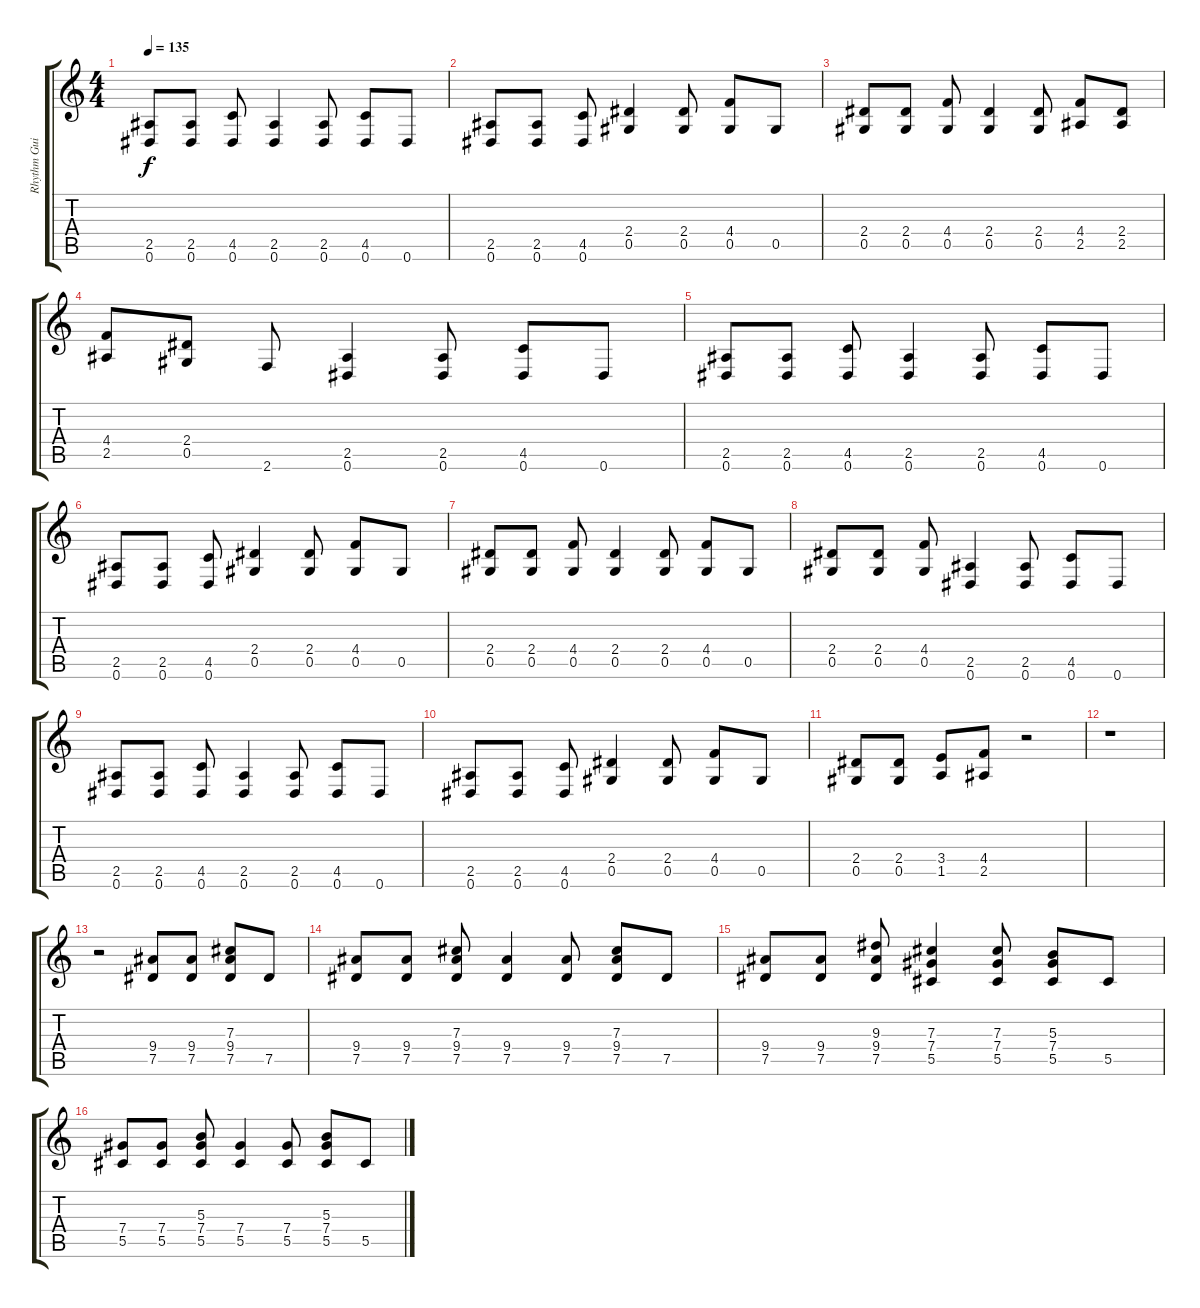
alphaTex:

\track ("Rhythm Guitar" "Rhythm Gui") {instrument acousticguitarsteel}
\staff {score tabs}
\tuning (Eb4 Bb3 Gb3 Db3 Ab2 Eb2) {hide}
\ts (4 4)
\tempo 135
\clef g2
\ks c
(2.5 0.6).8{dy f} (2.5 0.6).8 (4.5 0.6).8 (2.5 0.6).4 (2.5 0.6).8 (4.5 0.6).8 0.6.8 |
(2.5 0.6).8 (2.5 0.6).8 (4.5 0.6).8 (2.4 0.5).4 (2.4 0.5).8 (4.4 0.5).8 0.5.8 |
(2.4 0.5).8 (2.4 0.5).8 (4.4 0.5).8 (2.4 0.5).4 (2.4 0.5).8 (4.4 2.5).8 (2.4 2.5).8 |
(4.4 2.5).8 (2.4 0.5).8 2.6.8 (2.5 0.6).4 (2.5 0.6).8 (4.5 0.6).8 0.6.8 |
(2.5 0.6).8 (2.5 0.6).8 (4.5 0.6).8 (2.5 0.6).4 (2.5 0.6).8 (4.5 0.6).8 0.6.8 |
(2.5 0.6).8 (2.5 0.6).8 (4.5 0.6).8 (2.4 0.5).4 (2.4 0.5).8 (4.4 0.5).8 0.5.8 |
(2.4 0.5).8 (2.4 0.5).8 (4.4 0.5).8 (2.4 0.5).4 (2.4 0.5).8 (4.4 0.5).8 0.5.8 |
(2.4 0.5).8 (2.4 0.5).8 (4.4 0.5).8 (2.5 0.6).4 (2.5 0.6).8 (4.5 0.6).8 0.6.8 |
(2.5 0.6).8 (2.5 0.6).8 (4.5 0.6).8 (2.5 0.6).4 (2.5 0.6).8 (4.5 0.6).8 0.6.8 |
(2.5 0.6).8 (2.5 0.6).8 (4.5 0.6).8 (2.4 0.5).4 (2.4 0.5).8 (4.4 0.5).8 0.5.8 |
(2.4 0.5).8 (2.4 0.5).8 (3.4 1.5).8 (4.4 2.5).8 r.2 |
r.1 |
r.2 (9.4 7.5).8 (9.4 7.5).8 (7.3 9.4 7.5).8 7.5.8 |
(9.4 7.5).8 (9.4 7.5).8 (7.3 9.4 7.5).8 (9.4 7.5).4 (9.4 7.5).8 (7.3 9.4 7.5).8 7.5.8 |
(9.4 7.5).8 (9.4 7.5).8 (9.3 9.4 7.5).8 (7.3 7.4 5.5).4 (7.3 7.4 5.5).8 (5.3 7.4 5.5).8 5.5.8 |
(7.4 5.5).8 (7.4 5.5).8 (5.3 7.4 5.5).8 (7.4 5.5).4 (7.4 5.5).8 (5.3 7.4 5.5).8 5.5.8
